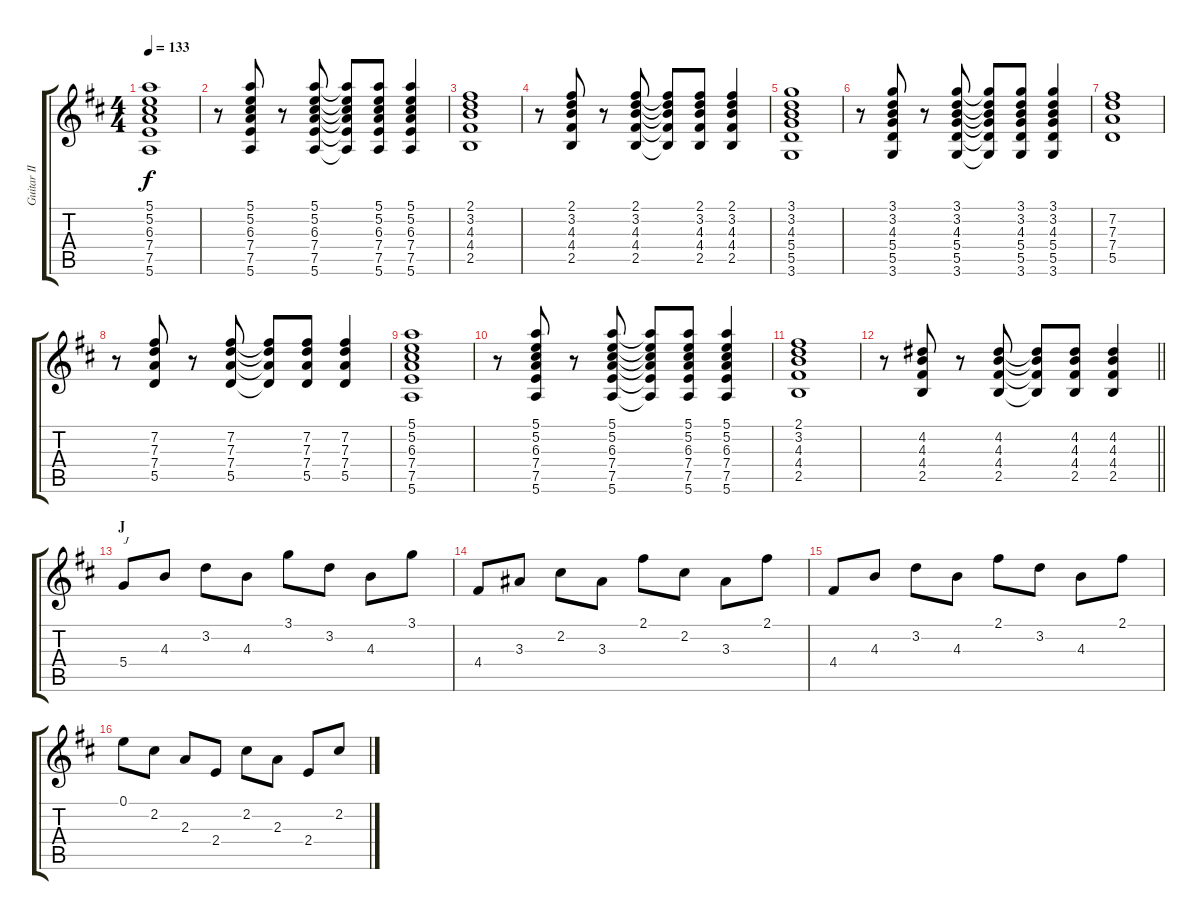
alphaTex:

\track ("Guitar II" "Guitar II") {instrument distortionguitar}
\staff {score tabs}
\tuning (E4 B3 G3 D3 A2 E2) {hide}
\ts (4 4)
\tempo 133
\clef g2
\ks d
(5.1 5.2 6.3 7.4 7.5 5.6).1{dy f} |
r.8 (5.1 5.2 6.3 7.4 7.5 5.6).8 r.8 (5.1 5.2 6.3 7.4 7.5 5.6).8 (5.1{t} 5.2{t} 6.3{t} 7.4{t} 7.5{t} 5.6{t}).8 (5.1 5.2 6.3 7.4 7.5 5.6).8 (5.1 5.2 6.3 7.4 7.5 5.6).4 |
(2.1 3.2 4.3 4.4 2.5).1 |
r.8 (2.1 3.2 4.3 4.4 2.5).8 r.8 (2.1 3.2 4.3 4.4 2.5).8 (2.1{t} 3.2{t} 4.3{t} 4.4{t} 2.5{t}).8 (2.1 3.2 4.3 4.4 2.5).8 (2.1 3.2 4.3 4.4 2.5).4 |
(3.1 3.2 4.3 5.4 5.5 3.6).1 |
r.8 (3.1 3.2 4.3 5.4 5.5 3.6).8 r.8 (3.1 3.2 4.3 5.4 5.5 3.6).8 (3.1{t} 3.2{t} 4.3{t} 5.4{t} 5.5{t} 3.6{t}).8 (3.1 3.2 4.3 5.4 5.5 3.6).8 (3.1 3.2 4.3 5.4 5.5 3.6).4 |
(7.2 7.3 7.4 5.5).1 |
r.8 (7.2 7.3 7.4 5.5).8 r.8 (7.2 7.3 7.4 5.5).8 (7.2{t} 7.3{t} 7.4{t} 5.5{t}).8 (7.2 7.3 7.4 5.5).8 (7.2 7.3 7.4 5.5).4 |
(5.1 5.2 6.3 7.4 7.5 5.6).1 |
r.8 (5.1 5.2 6.3 7.4 7.5 5.6).8 r.8 (5.1 5.2 6.3 7.4 7.5 5.6).8 (5.1{t} 5.2{t} 6.3{t} 7.4{t} 7.5{t} 5.6{t}).8 (5.1 5.2 6.3 7.4 7.5 5.6).8 (5.1 5.2 6.3 7.4 7.5 5.6).4 |
(2.1 3.2 4.3 4.4 2.5).1 |
\barLineRight lightlight
r.8 (4.2 4.3 4.4 2.5).8 r.8 (4.2 4.3 4.4 2.5).8 (4.2{t} 4.3{t} 4.4{t} 2.5{t}).8 (4.2 4.3 4.4 2.5).8 (4.2 4.3 4.4 2.5).4 |
\section ("" "J")
5.4.8{txt "J"} 4.3.8 3.2.8 4.3.8 3.1.8 3.2.8 4.3.8 3.1.8 |
4.4.8 3.3.8 2.2.8 3.3.8 2.1.8 2.2.8 3.3.8 2.1.8 |
4.4.8 4.3.8 3.2.8 4.3.8 2.1.8 3.2.8 4.3.8 2.1.8 |
0.1.8 2.2.8 2.3.8 2.4.8 2.2.8 2.3.8 2.4.8 2.2.8
